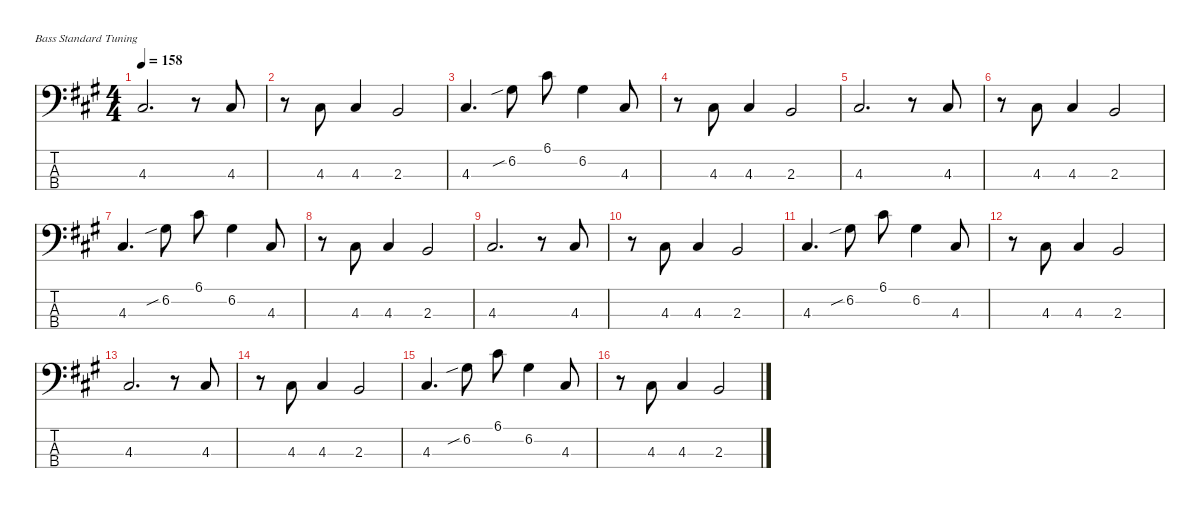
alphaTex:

\defaultSystemsLayout 4
\hideDynamics
\bracketExtendMode nobrackets
\singleTrackTrackNamePolicy hidden
\multiTrackTrackNamePolicy hidden
\firstSystemTrackNameMode fullname
\firstSystemTrackNameOrientation horizontal
\otherSystemsTrackNameOrientation horizontal
\track ("Bass" "el.bs.") {instrument electricbassfinger}
\staff {score tabs}
\tuning (G2 D2 A1 E1)
\ts (4 4)
\tempo 158
\clef f4
\ks f#minor
4.3{acc #}.2{d dy f beam Up} r.8{beam Up} 4.3{acc #}.8{dy ff beam Up} |
r.8{beam Down} 4.3{acc #}.8{beam Up} 4.3{acc #}.4{beam Up} 2.3{acc forcenatural}.2{dy f beam Up} |
4.3{acc #}.4{d dy ff beam Up} 6.2{sib acc #}.8{dy f beam Down} 6.1{acc #}.8{beam Down} 6.2{acc #}.4{dy ff beam Down} 4.3{acc #}.8{beam Up} |
r.8{beam Down} 4.3{acc #}.8{beam Up} 4.3{acc #}.4{beam Up} 2.3{acc forcenatural}.2{beam Up} |
4.3{acc #}.2{d dy f beam Up} r.8{beam Up} 4.3{acc #}.8{dy ff beam Up} |
r.8{beam Down} 4.3{acc #}.8{beam Up} 4.3{acc #}.4{beam Up} 2.3{acc forcenatural}.2{dy f beam Up} |
4.3{acc #}.4{d dy ff beam Up} 6.2{sib acc #}.8{dy f beam Down} 6.1{acc #}.8{beam Down} 6.2{acc #}.4{dy ff beam Down} 4.3{acc #}.8{beam Up} |
r.8{beam Down} 4.3{acc #}.8{beam Up} 4.3{acc #}.4{beam Up} 2.3{acc forcenatural}.2{beam Up} |
4.3{acc #}.2{d dy f beam Up} r.8{beam Up} 4.3{acc #}.8{dy ff beam Up} |
r.8{beam Down} 4.3{acc #}.8{beam Up} 4.3{acc #}.4{beam Up} 2.3{acc forcenatural}.2{dy f beam Up} |
4.3{acc #}.4{d dy ff beam Up} 6.2{sib acc #}.8{dy f beam Down} 6.1{acc #}.8{beam Down} 6.2{acc #}.4{dy ff beam Down} 4.3{acc #}.8{beam Up} |
r.8{beam Down} 4.3{acc #}.8{beam Up} 4.3{acc #}.4{beam Up} 2.3{acc forcenatural}.2{beam Up} |
4.3{acc #}.2{d dy f beam Up} r.8{beam Up} 4.3{acc #}.8{dy ff beam Up} |
r.8{beam Down} 4.3{acc #}.8{beam Up} 4.3{acc #}.4{beam Up} 2.3{acc forcenatural}.2{dy f beam Up} |
4.3{acc #}.4{d dy ff beam Up} 6.2{sib acc #}.8{dy f beam Down} 6.1{acc #}.8{beam Down} 6.2{acc #}.4{dy ff beam Down} 4.3{acc #}.8{beam Up} |
r.8{beam Down} 4.3{acc #}.8{beam Up} 4.3{acc #}.4{beam Up} 2.3{acc forcenatural}.2{beam Up}
